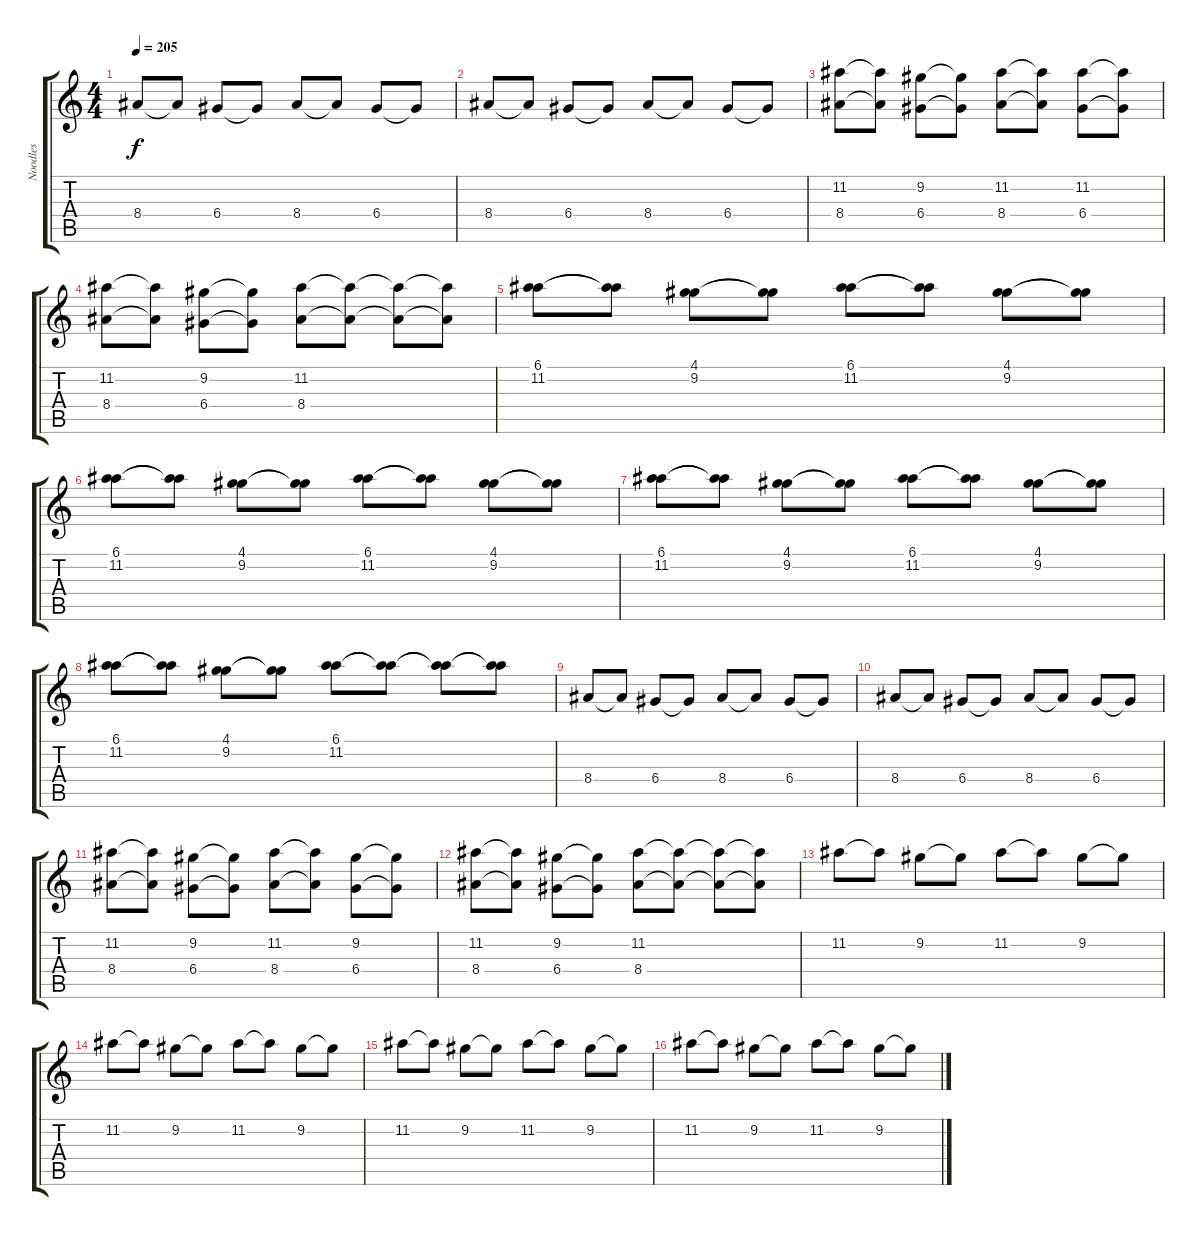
\track ("Noodles" "Noodles") {instrument overdrivenguitar}
\staff {score tabs}
\tuning (E4 B3 G3 D3 A2 E2) {hide}
\ts (4 4)
\tempo 205
\clef g2
\ks c
8.4.8{dy f volume 6 balance 15} 8.4{t}.8 6.4.8 6.4{t}.8 8.4.8{volume 9 balance 13} 8.4{t}.8 6.4.8 6.4{t}.8 |
8.4.8{volume 10 balance 10} 8.4{t}.8 6.4.8 6.4{t}.8 8.4.8{volume 13 balance 6} 8.4{t}.8 6.4.8 6.4{t}.8 |
(11.2 8.4).8{volume 14 balance 6} (11.2{t} 8.4{t}).8 (9.2 6.4).8 (9.2{t} 6.4{t}).8 (11.2 8.4).8{volume 16 balance 4} (11.2{t} 8.4{t}).8 (11.2 6.4).8 (11.2{t} 6.4{t}).8 |
(11.2 8.4).8 (11.2{t} 8.4{t}).8 (9.2 6.4).8 (9.2{t} 6.4{t}).8 (11.2 8.4).8 (11.2{t} 8.4{t}).8 (11.2{t} 8.4{t}).8 (11.2{t} 8.4{t}).8 |
(6.1 11.2).8 (6.1{t} 11.2{t}).8 (4.1 9.2).8 (4.1{t} 9.2{t}).8 (6.1 11.2).8 (6.1{t} 11.2{t}).8 (4.1 9.2).8 (4.1{t} 9.2{t}).8 |
(6.1 11.2).8 (6.1{t} 11.2{t}).8 (4.1 9.2).8 (4.1{t} 9.2{t}).8 (6.1 11.2).8 (6.1{t} 11.2{t}).8 (4.1 9.2).8 (4.1{t} 9.2{t}).8 |
(6.1 11.2).8 (6.1{t} 11.2{t}).8 (4.1 9.2).8 (4.1{t} 9.2{t}).8 (6.1 11.2).8 (6.1{t} 11.2{t}).8 (4.1 9.2).8 (4.1{t} 9.2{t}).8 |
(6.1 11.2).8 (6.1{t} 11.2{t}).8 (4.1 9.2).8 (4.1{t} 9.2{t}).8 (6.1 11.2).8 (6.1{t} 11.2{t}).8 (6.1{t} 11.2{t}).8 (6.1{t} 11.2{t}).8 |
8.4.8{volume 6 balance 15} 8.4{t}.8 6.4.8 6.4{t}.8 8.4.8{volume 8 balance 13} 8.4{t}.8 6.4.8 6.4{t}.8 |
8.4.8{volume 10 balance 10} 8.4{t}.8 6.4.8 6.4{t}.8 8.4.8{volume 11 balance 6} 8.4{t}.8 6.4.8 6.4{t}.8 |
(11.2 8.4).8{volume 13 balance 5} (11.2{t} 8.4{t}).8 (9.2 6.4).8 (9.2{t} 6.4{t}).8 (11.2 8.4).8{volume 16 balance 4} (11.2{t} 8.4{t}).8 (9.2 6.4).8 (9.2{t} 6.4{t}).8 |
(11.2 8.4).8{volume 16 balance 1} (11.2{t} 8.4{t}).8 (9.2 6.4).8 (9.2{t} 6.4{t}).8 (11.2 8.4).8 (11.2{t} 8.4{t}).8 (11.2{t} 8.4{t}).8 (11.2{t} 8.4{t}).8 |
11.2.8 11.2{t}.8 9.2.8 9.2{t}.8 11.2.8 11.2{t}.8 9.2.8 9.2{t}.8 |
11.2.8 11.2{t}.8 9.2.8 9.2{t}.8 11.2.8 11.2{t}.8 9.2.8 9.2{t}.8 |
11.2.8 11.2{t}.8 9.2.8 9.2{t}.8 11.2.8 11.2{t}.8 9.2.8 9.2{t}.8 |
11.2.8 11.2{t}.8 9.2.8 9.2{t}.8 11.2.8 11.2{t}.8 9.2.8 9.2{t}.8
